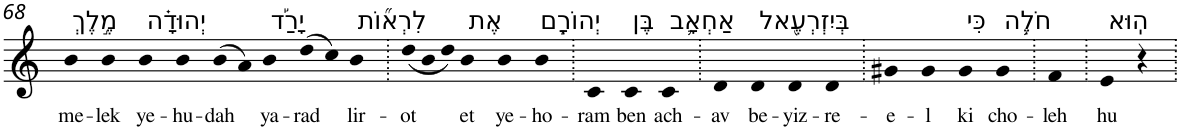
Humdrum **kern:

**kern	**text
*part1	*part1
*staff1	*staff1
*I"Piano	*
*I'Pno	*
!!LO:PB:g=z
*clefG2	*
*k[]	*
=68	=68
!LO:TX:a:t=מֶ֣לֶךְ	!
!	!LO:LY:b
4b	me-
!	!LO:LY:b
4b	-lek
!LO:TX:a:t=יְהוּדָ֗ה	!
!	!LO:LY:b
4b	ye-
!	!LO:LY:b
4b	-hu-
!	!LO:LY:b
(>8b	-dah
8a)	.
!LO:TX:a:t=יָרַ֡ד	!
!	!LO:LY:b
4b	ya-
!	!LO:LY:b
(>8dd	-rad
8cc)	.
!LO:TX:a:t=לִרְא֞וֹת	!
!	!LO:LY:b
4b	lir-
=69.	=69.
*Xtuplet	*
!	!LO:LY:b
(<12dd	-ot
12b	.
12dd)	.
!LO:TX:a:t=אֶת	!
!	!LO:LY:b
4b	et
!LO:TX:a:t=יְהוֹרָ֧ם	!
!	!LO:LY:b
4b	ye-
!	!LO:LY:b
4b	-ho-
=70.	=70.
!	!LO:LY:b
4c	-ram
!LO:TX:a:t=בֶּן	!
!	!LO:LY:b
4c	ben
!LO:TX:a:t=אַחְאָ֛ב	!
!	!LO:LY:b
4c	ach-
=71.	=71.
!	!LO:LY:b
4d	-av
!LO:TX:a:t=בְּיִזְרְעֶ֖אל	!
!	!LO:LY:b
4d	be-
!	!LO:LY:b
4d	-yiz-
!	!LO:LY:b
4d	-re-
=72.	=72.
!	!LO:LY:b
4g#X	-e-
!	!LO:LY:b
4g#	-l
!LO:TX:a:t=כִּי	!
!	!LO:LY:b
4g#	ki
!LO:TX:a:t=חֹלֶ֥ה	!
!	!LO:LY:b
4g#	cho-
=73.	=73.
!	!LO:LY:b
4f	-leh
=74.	=74.
!LO:TX:a:t=הֽוּא	!
!	!LO:LY:b
4e	hu
4r	.
=.	=.
*-	*-
